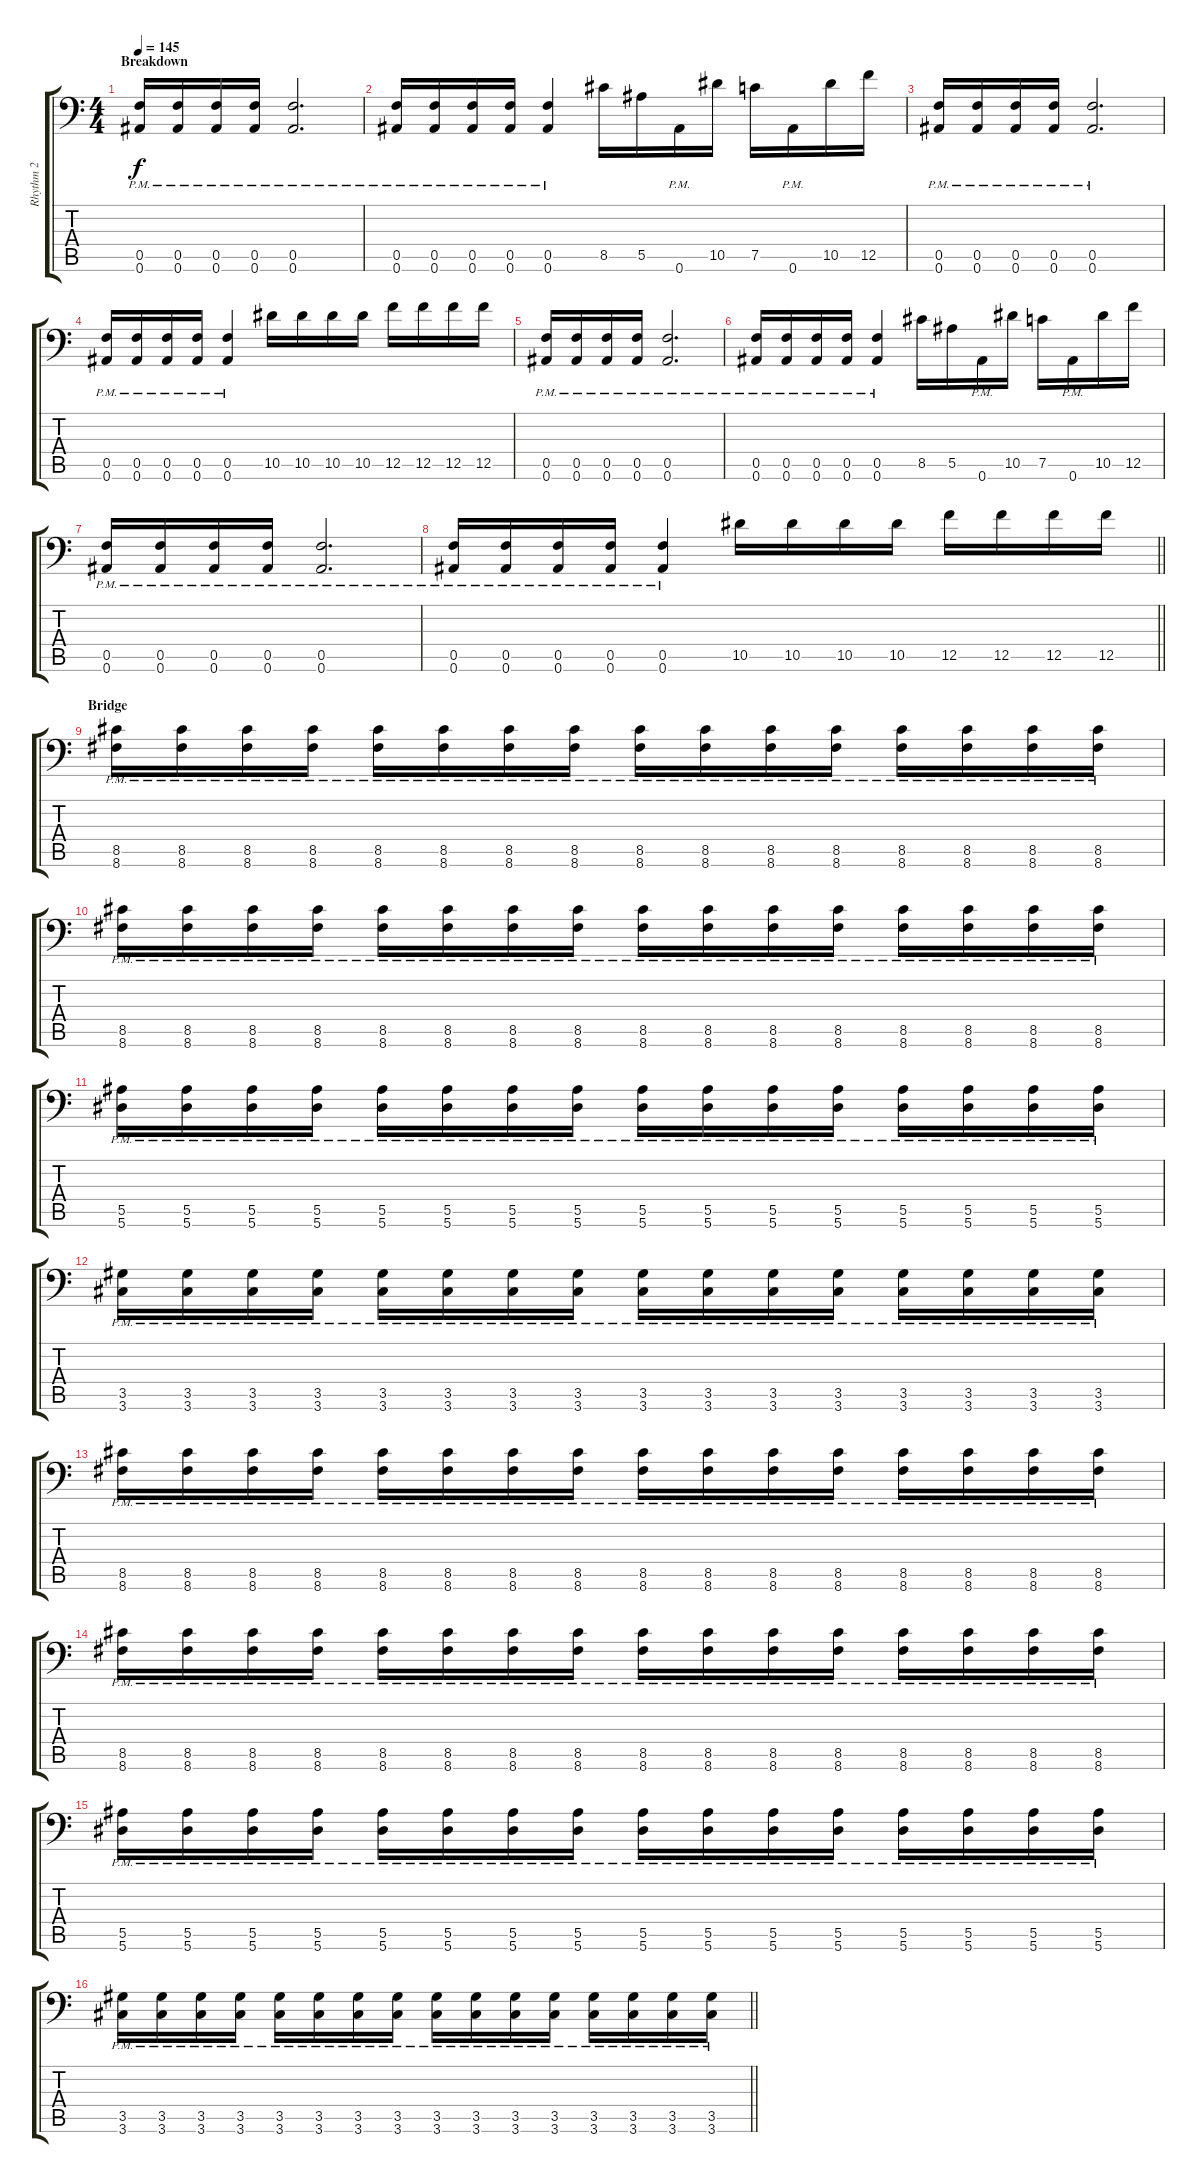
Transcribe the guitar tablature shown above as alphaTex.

\track ("Rhythm 2" "Rhythm 2") {instrument distortionguitar}
\staff {score tabs}
\tuning (C4 G3 Eb3 Bb2 F2 Bb1) {hide}
\ts (4 4)
\section ("" "Breakdown")
\tempo 145
\clef f4
\ks aminor
(0.5{pm} 0.6{pm}).16{dy f} (0.5{pm} 0.6{pm}).16 (0.5{pm} 0.6{pm}).16 (0.5{pm} 0.6{pm}).16 (0.5{pm} 0.6{pm}).2{d} |
(0.5{pm} 0.6{pm}).16 (0.5{pm} 0.6{pm}).16 (0.5{pm} 0.6{pm}).16 (0.5{pm} 0.6{pm}).16 (0.5{pm} 0.6{pm}).4 8.5.16 5.5.16 0.6{pm}.16 10.5.16 7.5.16 0.6{pm}.16 10.5.16 12.5.16 |
(0.5{pm} 0.6{pm}).16 (0.5{pm} 0.6{pm}).16 (0.5{pm} 0.6{pm}).16 (0.5{pm} 0.6{pm}).16 (0.5{pm} 0.6{pm}).2{d} |
(0.5{pm} 0.6{pm}).16 (0.5{pm} 0.6{pm}).16 (0.5{pm} 0.6{pm}).16 (0.5{pm} 0.6{pm}).16 (0.5{pm} 0.6{pm}).4 10.5.16 10.5.16 10.5.16 10.5.16 12.5.16 12.5.16 12.5.16 12.5.16 |
(0.5{pm} 0.6{pm}).16 (0.5{pm} 0.6{pm}).16 (0.5{pm} 0.6{pm}).16 (0.5{pm} 0.6{pm}).16 (0.5{pm} 0.6{pm}).2{d} |
(0.5{pm} 0.6{pm}).16 (0.5{pm} 0.6{pm}).16 (0.5{pm} 0.6{pm}).16 (0.5{pm} 0.6{pm}).16 (0.5{pm} 0.6{pm}).4 8.5.16 5.5.16 0.6{pm}.16 10.5.16 7.5.16 0.6{pm}.16 10.5.16 12.5.16 |
(0.5{pm} 0.6{pm}).16 (0.5{pm} 0.6{pm}).16 (0.5{pm} 0.6{pm}).16 (0.5{pm} 0.6{pm}).16 (0.5{pm} 0.6{pm}).2{d} |
\barLineRight lightlight
(0.5{pm} 0.6{pm}).16 (0.5{pm} 0.6{pm}).16 (0.5{pm} 0.6{pm}).16 (0.5{pm} 0.6{pm}).16 (0.5{pm} 0.6{pm}).4 10.5.16 10.5.16 10.5.16 10.5.16 12.5.16 12.5.16 12.5.16 12.5.16 |
\section ("" "Bridge")
(8.5{pm} 8.6{pm}).16 (8.5{pm} 8.6{pm}).16 (8.5{pm} 8.6{pm}).16 (8.5{pm} 8.6{pm}).16 (8.5{pm} 8.6{pm}).16 (8.5{pm} 8.6{pm}).16 (8.5{pm} 8.6{pm}).16 (8.5{pm} 8.6{pm}).16 (8.5{pm} 8.6{pm}).16 (8.5{pm} 8.6{pm}).16 (8.5{pm} 8.6{pm}).16 (8.5{pm} 8.6{pm}).16 (8.5{pm} 8.6{pm}).16 (8.5{pm} 8.6{pm}).16 (8.5{pm} 8.6{pm}).16 (8.5{pm} 8.6{pm}).16 |
(8.5{pm} 8.6{pm}).16 (8.5{pm} 8.6{pm}).16 (8.5{pm} 8.6{pm}).16 (8.5{pm} 8.6{pm}).16 (8.5{pm} 8.6{pm}).16 (8.5{pm} 8.6{pm}).16 (8.5{pm} 8.6{pm}).16 (8.5{pm} 8.6{pm}).16 (8.5{pm} 8.6{pm}).16 (8.5{pm} 8.6{pm}).16 (8.5{pm} 8.6{pm}).16 (8.5{pm} 8.6{pm}).16 (8.5{pm} 8.6{pm}).16 (8.5{pm} 8.6{pm}).16 (8.5{pm} 8.6{pm}).16 (8.5{pm} 8.6{pm}).16 |
(5.5{pm} 5.6{pm}).16 (5.5{pm} 5.6{pm}).16 (5.5{pm} 5.6{pm}).16 (5.5{pm} 5.6{pm}).16 (5.5{pm} 5.6{pm}).16 (5.5{pm} 5.6{pm}).16 (5.5{pm} 5.6{pm}).16 (5.5{pm} 5.6{pm}).16 (5.5{pm} 5.6{pm}).16 (5.5{pm} 5.6{pm}).16 (5.5{pm} 5.6{pm}).16 (5.5{pm} 5.6{pm}).16 (5.5{pm} 5.6{pm}).16 (5.5{pm} 5.6{pm}).16 (5.5{pm} 5.6{pm}).16 (5.5{pm} 5.6{pm}).16 |
(3.5{pm} 3.6{pm}).16 (3.5{pm} 3.6{pm}).16 (3.5{pm} 3.6{pm}).16 (3.5{pm} 3.6{pm}).16 (3.5{pm} 3.6{pm}).16 (3.5{pm} 3.6{pm}).16 (3.5{pm} 3.6{pm}).16 (3.5{pm} 3.6{pm}).16 (3.5{pm} 3.6{pm}).16 (3.5{pm} 3.6{pm}).16 (3.5{pm} 3.6{pm}).16 (3.5{pm} 3.6{pm}).16 (3.5{pm} 3.6{pm}).16 (3.5{pm} 3.6{pm}).16 (3.5{pm} 3.6{pm}).16 (3.5{pm} 3.6{pm}).16 |
(8.5{pm} 8.6{pm}).16 (8.5{pm} 8.6{pm}).16 (8.5{pm} 8.6{pm}).16 (8.5{pm} 8.6{pm}).16 (8.5{pm} 8.6{pm}).16 (8.5{pm} 8.6{pm}).16 (8.5{pm} 8.6{pm}).16 (8.5{pm} 8.6{pm}).16 (8.5{pm} 8.6{pm}).16 (8.5{pm} 8.6{pm}).16 (8.5{pm} 8.6{pm}).16 (8.5{pm} 8.6{pm}).16 (8.5{pm} 8.6{pm}).16 (8.5{pm} 8.6{pm}).16 (8.5{pm} 8.6{pm}).16 (8.5{pm} 8.6{pm}).16 |
(8.5{pm} 8.6{pm}).16 (8.5{pm} 8.6{pm}).16 (8.5{pm} 8.6{pm}).16 (8.5{pm} 8.6{pm}).16 (8.5{pm} 8.6{pm}).16 (8.5{pm} 8.6{pm}).16 (8.5{pm} 8.6{pm}).16 (8.5{pm} 8.6{pm}).16 (8.5{pm} 8.6{pm}).16 (8.5{pm} 8.6{pm}).16 (8.5{pm} 8.6{pm}).16 (8.5{pm} 8.6{pm}).16 (8.5{pm} 8.6{pm}).16 (8.5{pm} 8.6{pm}).16 (8.5{pm} 8.6{pm}).16 (8.5{pm} 8.6{pm}).16 |
(5.5{pm} 5.6{pm}).16 (5.5{pm} 5.6{pm}).16 (5.5{pm} 5.6{pm}).16 (5.5{pm} 5.6{pm}).16 (5.5{pm} 5.6{pm}).16 (5.5{pm} 5.6{pm}).16 (5.5{pm} 5.6{pm}).16 (5.5{pm} 5.6{pm}).16 (5.5{pm} 5.6{pm}).16 (5.5{pm} 5.6{pm}).16 (5.5{pm} 5.6{pm}).16 (5.5{pm} 5.6{pm}).16 (5.5{pm} 5.6{pm}).16 (5.5{pm} 5.6{pm}).16 (5.5{pm} 5.6{pm}).16 (5.5{pm} 5.6{pm}).16 |
\barLineRight lightlight
(3.5{pm} 3.6{pm}).16 (3.5{pm} 3.6{pm}).16 (3.5{pm} 3.6{pm}).16 (3.5{pm} 3.6{pm}).16 (3.5{pm} 3.6{pm}).16 (3.5{pm} 3.6{pm}).16 (3.5{pm} 3.6{pm}).16 (3.5{pm} 3.6{pm}).16 (3.5{pm} 3.6{pm}).16 (3.5{pm} 3.6{pm}).16 (3.5{pm} 3.6{pm}).16 (3.5{pm} 3.6{pm}).16 (3.5{pm} 3.6{pm}).16 (3.5{pm} 3.6{pm}).16 (3.5{pm} 3.6{pm}).16 (3.5{pm} 3.6{pm}).16
